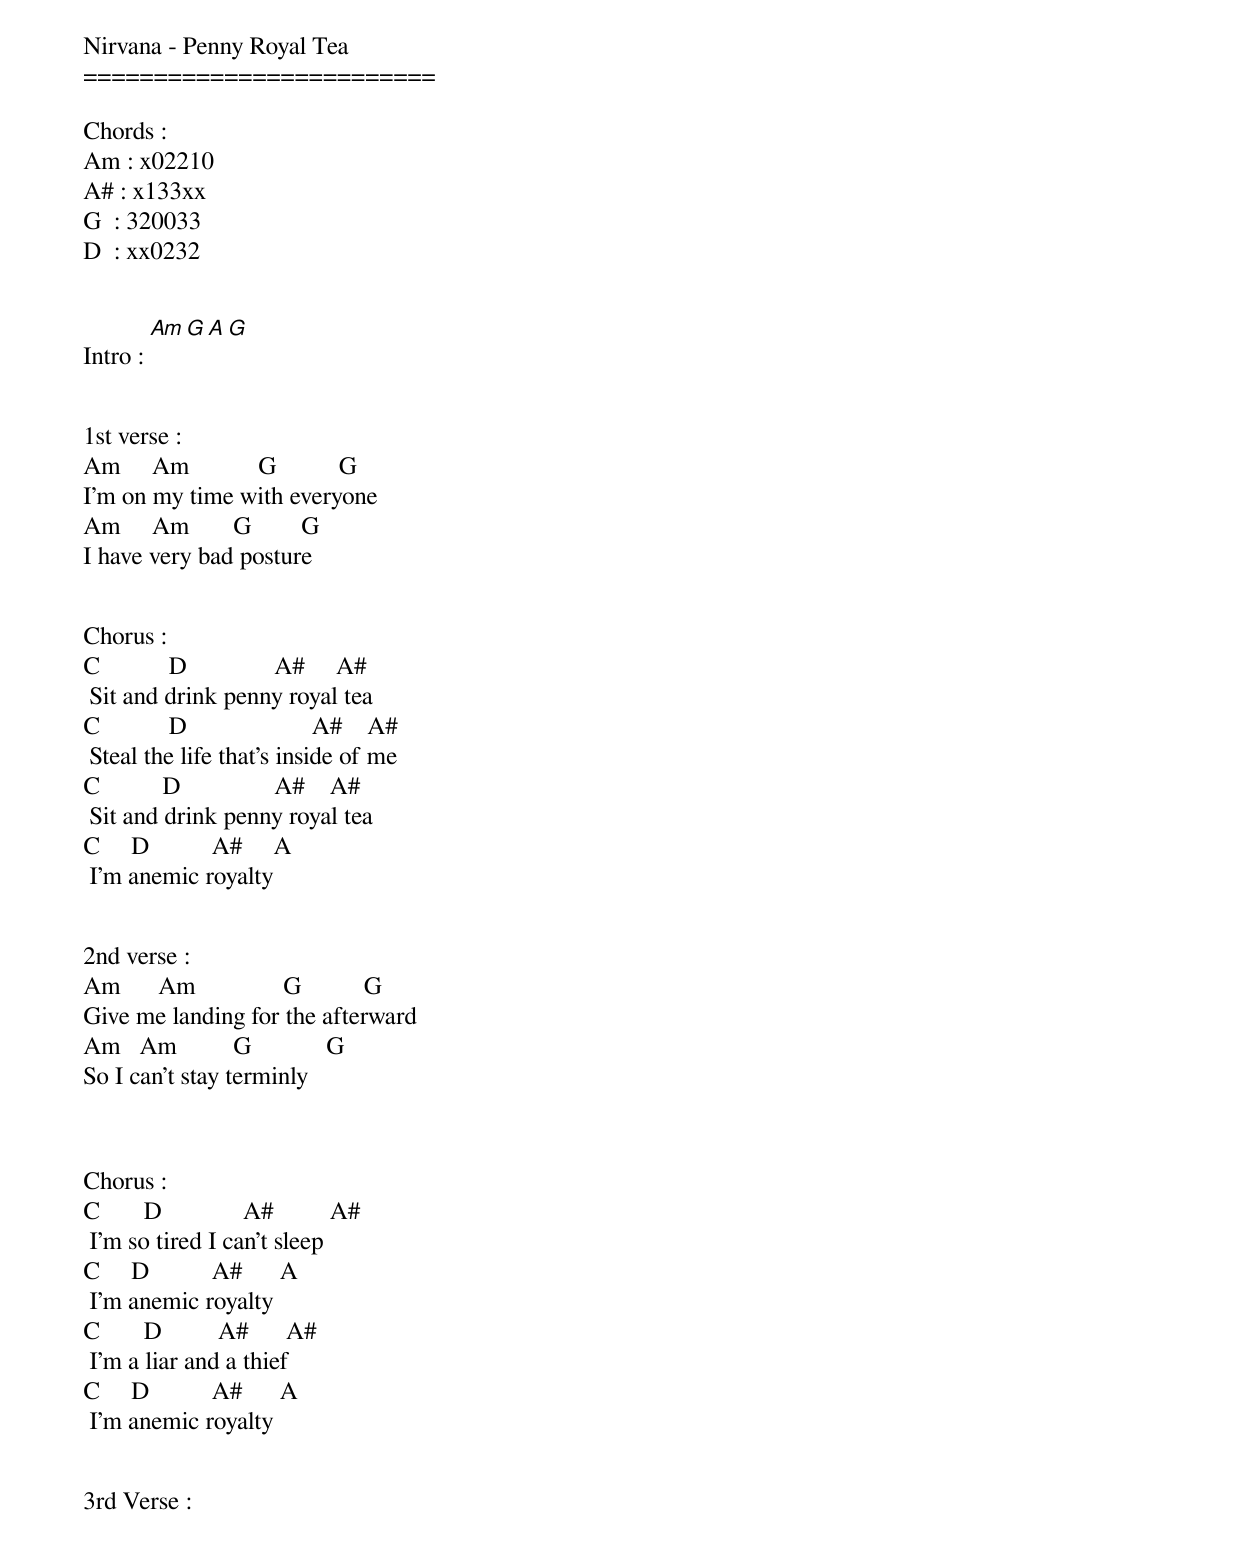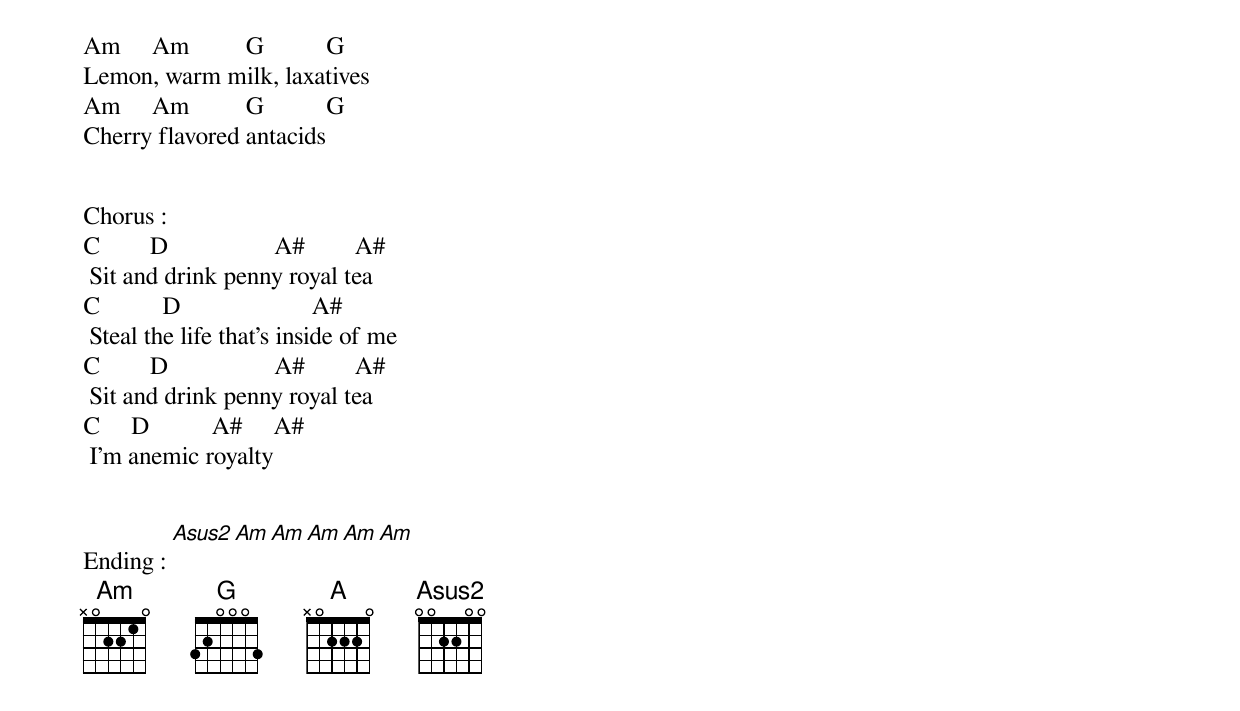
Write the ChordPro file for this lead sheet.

Nirvana - Penny Royal Tea
=========================

Chords :
Am : x02210
A# : x133xx
G  : 320033
D  : xx0232


Intro : [Am][G][A][G]


1st verse :
Am     Am           G          G
I'm on my time with everyone
Am     Am       G        G
I have very bad posture


Chorus :
C           D              A#     A#
 Sit and drink penny royal tea
C           D                    A#    A#
 Steal the life that's inside of me
C          D               A#    A#
 Sit and drink penny royal tea
C     D          A#     A
 I'm anemic royalty


2nd verse :
Am      Am              G          G
Give me landing for the afterward
Am   Am         G            G
So I can't stay terminly



Chorus :
C       D             A#         A#
 I'm so tired I can't sleep
C     D          A#      A
 I'm anemic royalty
C       D         A#      A#
 I'm a liar and a thief
C     D          A#      A
 I'm anemic royalty


3rd Verse :
Am     Am         G          G
Lemon, warm milk, laxatives
Am     Am         G          G
Cherry flavored antacids


Chorus :
C        D                 A#        A#
 Sit and drink penny royal tea
C          D                     A#
 Steal the life that's inside of me
C        D                 A#        A#
 Sit and drink penny royal tea
C     D          A#     A#
 I'm anemic royalty


Ending : [Asus2][Am][Am][Am][Am][Am]
